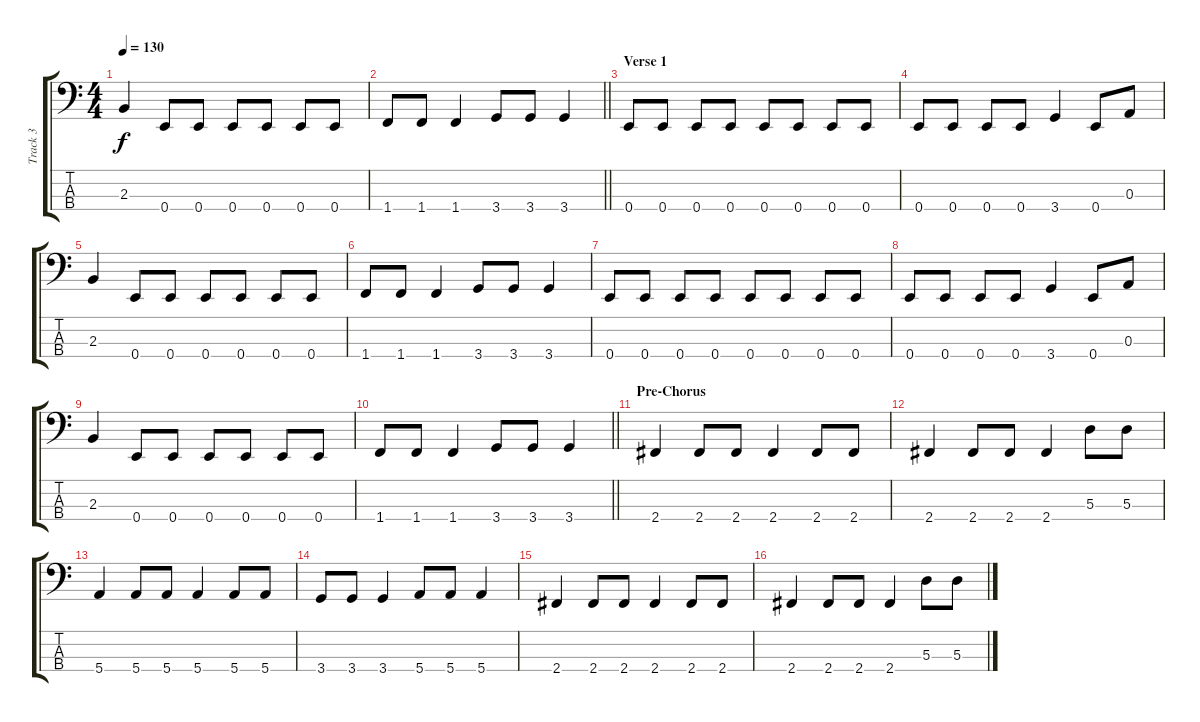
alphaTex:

\track ("Track 3" "Track 3") {instrument electricbassfinger}
\staff {score tabs}
\tuning (G2 D2 A1 E1) {hide}
\ts (4 4)
\tempo 130
\clef f4
\ks c
2.3.4{dy f} 0.4.8 0.4.8 0.4.8 0.4.8 0.4.8 0.4.8 |
\barLineRight lightlight
1.4.8 1.4.8 1.4.4 3.4.8 3.4.8 3.4.4 |
\section ("" "Verse 1")
0.4.8 0.4.8 0.4.8 0.4.8 0.4.8 0.4.8 0.4.8 0.4.8 |
0.4.8 0.4.8 0.4.8 0.4.8 3.4.4 0.4.8 0.3.8 |
2.3.4 0.4.8 0.4.8 0.4.8 0.4.8 0.4.8 0.4.8 |
1.4.8 1.4.8 1.4.4 3.4.8 3.4.8 3.4.4 |
0.4.8 0.4.8 0.4.8 0.4.8 0.4.8 0.4.8 0.4.8 0.4.8 |
0.4.8 0.4.8 0.4.8 0.4.8 3.4.4 0.4.8 0.3.8 |
2.3.4 0.4.8 0.4.8 0.4.8 0.4.8 0.4.8 0.4.8 |
\barLineRight lightlight
1.4.8 1.4.8 1.4.4 3.4.8 3.4.8 3.4.4 |
\section ("" "Pre-Chorus")
2.4.4 2.4.8 2.4.8 2.4.4 2.4.8 2.4.8 |
2.4.4 2.4.8 2.4.8 2.4.4 5.3.8 5.3.8 |
5.4.4 5.4.8 5.4.8 5.4.4 5.4.8 5.4.8 |
3.4.8 3.4.8 3.4.4 5.4.8 5.4.8 5.4.4 |
2.4.4 2.4.8 2.4.8 2.4.4 2.4.8 2.4.8 |
2.4.4 2.4.8 2.4.8 2.4.4 5.3.8 5.3.8
